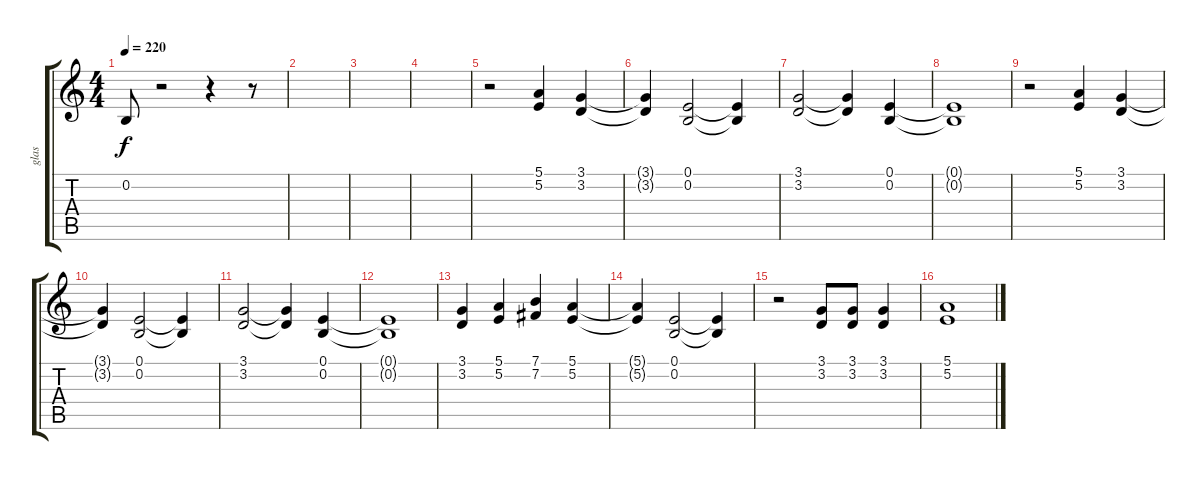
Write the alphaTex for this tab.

\track ("glas" "glas") {instrument stringensemble1}
\staff {score tabs}
\tuning (E4 B3 G3 D3 A2 E2) {hide}
\ts (4 4)
\tempo 220
\clef g2
\ks c
0.2.8{dy f} r.2 r.4 r.8 |
|
|
|
r.2 (5.1 5.2).4 (3.1 3.2).4 |
(3.1{t} 3.2{t}).4 (0.1 0.2).2 (0.1{t} 0.2{t}).4 |
(3.1 3.2).2 (3.1{t} 3.2{t}).4 (0.1 0.2).4 |
(0.1{t} 0.2{t}).1 |
r.2 (5.1 5.2).4 (3.1 3.2).4 |
(3.1{t} 3.2{t}).4 (0.1 0.2).2 (0.1{t} 0.2{t}).4 |
(3.1 3.2).2 (3.1{t} 3.2{t}).4 (0.1 0.2).4 |
(0.1{t} 0.2{t}).1 |
(3.1 3.2).4 (5.1 5.2).4 (7.1 7.2).4 (5.1 5.2).4 |
(5.1{t} 5.2{t}).4 (0.1 0.2).2 (0.1{t} 0.2{t}).4 |
r.2 (3.1 3.2).8 (3.1 3.2).8 (3.1 3.2).4 |
(5.1 5.2).1
